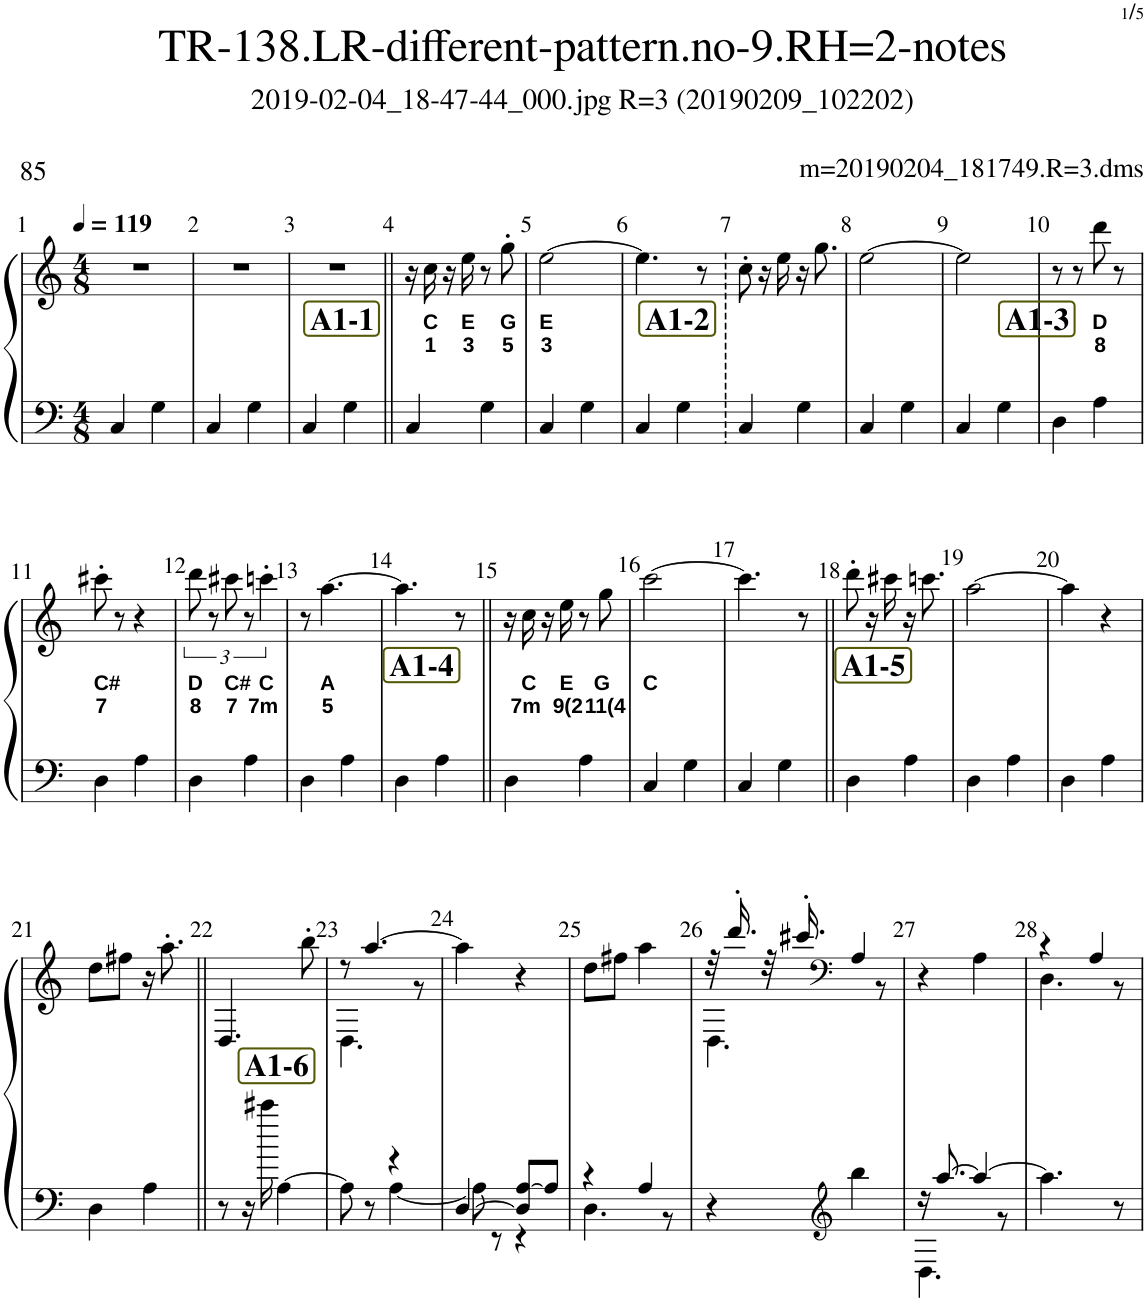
**kern	**kern	**text	**text
*part1	*part1	*part1	*part1
*staff2	*staff1	*staff1	*staff1
*I"ピアノ	*	*	*
*clefF4	*clefG2	*	*
*k[]	*k[]	*	*
*M4/8	*M4/8	*	*
*MM119	*MM119	*	*
=1	=1	=1	=1
4C/	2r	.	.
4G\	.	.	.
=2	=2	=2	=2
4C/	2r	.	.
4G\	.	.	.
=3	=3	=3	=3
4C/	2r	.	.
4G\	.	.	.
!!LO:REH:place=s1:b:B:cj:fs=15:t=A1-1
=4||	=4||	=4||	=4||
4C/	16r	.	.
!	!	!LO:LY:b	!LO:LY:b
.	16cc\	C	1
.	16r	.	.
!	!	!LO:LY:b	!LO:LY:b
.	16ee\	E	3
4G\	8r	.	.
!	!	!LO:LY:b	!LO:LY:b
.	8gg'\	G	5
=5	=5	=5	=5
!	!	!LO:LY:b	!LO:LY:b
4C/	[2ee\	E	3
4G\	.	.	.
=6	=6	=6	=6
4C/	4.ee\]	.	.
4G\	.	.	.
.	8r	.	.
!!LO:REH:place=s1:b:B:cj:fs=15:t=A1-2
=7	=7	=7	=7
4C/	8cc'\	.	.
.	16r	.	.
.	16ee\	.	.
4G\	16r	.	.
.	8.gg\	.	.
=8	=8	=8	=8
4C/	[2ee\	.	.
4G\	.	.	.
=9	=9	=9	=9
4C/	2ee\]	.	.
4G\	.	.	.
!!LO:REH:place=s1:b:B:cj:fs=15:t=A1-3
=10	=10	=10	=10
4D\	8r	.	.
.	8r	.	.
!	!	!LO:LY:b	!LO:LY:b
4A\	8ddd\	D	8
.	8r	.	.
!!LO:LB:g=z
=11	=11	=11	=11
!	!	!LO:LY:b	!LO:LY:b
4D\	8ccc#X'\	C#	7
.	8r	.	.
4A\	4r	.	.
=12	=12	=12	=12
!	!	!LO:LY:b	!LO:LY:b
4D\	12ddd\	D	8
.	12r	.	.
!	!	!LO:LY:b	!LO:LY:b
.	12ccc#X\	C#	7
4A\	12r	.	.
!	!	!LO:LY:b	!LO:LY:b
.	6cccn'\	C	7m
=13	=13	=13	=13
4D\	8r	.	.
!	!	!LO:LY:b	!LO:LY:b
.	[4.aa\	A	5
4A\	.	.	.
=14	=14	=14	=14
4D\	4.aa\]	.	.
4A\	.	.	.
.	8r	.	.
!!LO:REH:place=s1:b:B:cj:fs=15:t=A1-4
=15||	=15||	=15||	=15||
4D\	16r	.	.
!	!	!LO:LY:b	!LO:LY:b
.	16cc\	C	7m
.	16r	.	.
!	!	!LO:LY:b	!LO:LY:b
.	16ee\	E	9(2
4A\	8r	.	.
!	!	!LO:LY:b	!LO:LY:b
.	8gg\	G	11(4
=16	=16	=16	=16
!	!	!LO:LY:b	!
4C/	[2ccc\	C	.
4G\	.	.	.
=17	=17	=17	=17
4C/	4.ccc\]	.	.
4G\	.	.	.
.	8r	.	.
!!LO:REH:place=s1:b:B:cj:fs=15:t=A1-5
=18||	=18||	=18||	=18||
4D\	8ddd'\	.	.
.	16r	.	.
.	16ccc#X\	.	.
4A\	16r	.	.
.	8.cccn\	.	.
=19	=19	=19	=19
4D\	[2aa\	.	.
4A\	.	.	.
=20	=20	=20	=20
4D\	4aa\]	.	.
4A\	4r	.	.
!!LO:LB:g=z
=21	=21	=21	=21
4D\	8dd\L	.	.
.	8ff#X\J	.	.
4A\	16r	.	.
.	8.aa'\	.	.
!!LO:REH:place=s1:b:B:cj:fs=15:t=A1-6
=22||	=22||	=22||	=22||
8r	4.D/	.	.
16r	.	.	.
16ccc#X\	.	.	.
[4A\	.	.	.
.	8bb'\	.	.
=23	=23	=23	=23
*^	*^	*	*
8A\]	4ryy	8r	4.D\	.	.
8r	.	[4.aa/	.	.	.
4r	[4A\	.	.	.	.
.	.	.	8r	.	.
*	*	*v	*v	*	*
=24	=24	=24	=24	=24
[4D/	8A\]	4aa\]	.	.
.	8r	.	.	.
8D/] [8A/L	4r	4r	.	.
8A/J]	.	.	.	.
=25	=25	=25	=25	=25
4r	4.D\	8dd\L	.	.
.	.	8ff#X\J	.	.
4A/	.	4aa\	.	.
.	8r	.	.	.
*v	*v	*	*	*
=26	=26	=26	=26
*	*^	*	*
4r	32r	4.D\	.	.
.	16.ddd'/	.	.	.
.	32r	.	.	.
.	16.ccc#X'/	.	.	.
*clefG2	*clefF4	*	*	*
4bb\	4A/	.	.	.
.	.	8r	.	.
*	*v	*v	*	*
=27	=27	=27	=27
*^	*	*	*
16r	4.D\	4r	.	.
[8.aa/	.	.	.	.
4aa/_	.	4A\	.	.
.	8r	.	.	.
*v	*v	*	*	*
=28	=28	=28	=28
*	*^	*	*
4.aa\]	4r	4.D\	.	.
.	4A/	.	.	.
8r	.	8r	.	.
*	*v	*v	*	*
=	=	=	=
*-	*-	*-	*-
